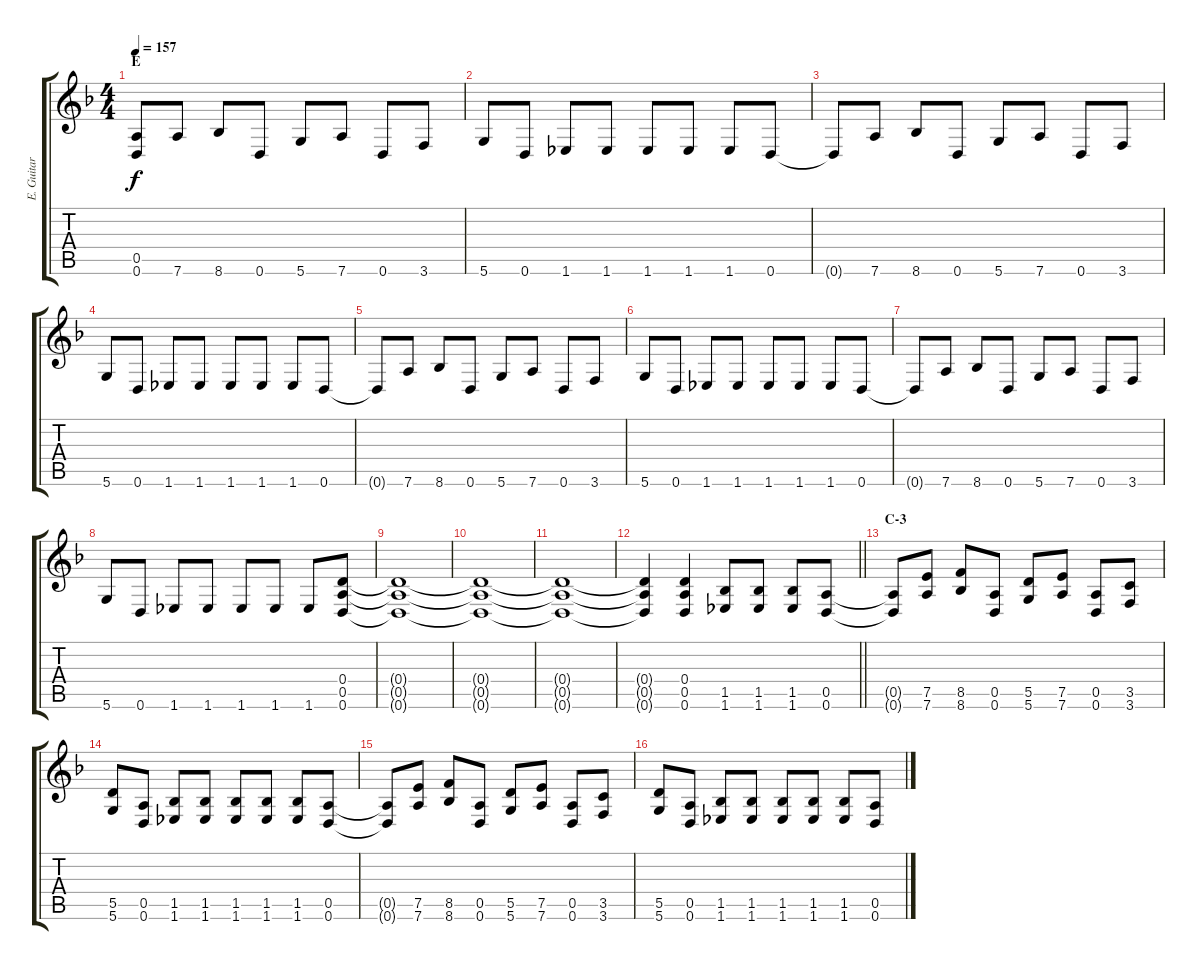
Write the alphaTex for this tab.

\track ("E. Guitar II" "E. Guitar ") {instrument overdrivenguitar}
\staff {score tabs}
\tuning (E4 B3 G3 D3 A2 D2) {hide}
\ts (4 4)
\section ("" "E")
\tempo 157
\clef g2
\ks f
(0.5{t} 0.6{t}).8{dy f} 7.6.8 8.6.8 0.6.8 5.6.8 7.6.8 0.6.8 3.6.8 |
5.6.8 0.6.8 1.6.8 1.6.8 1.6.8 1.6.8 1.6.8 0.6.8 |
0.6{t}.8 7.6.8 8.6.8 0.6.8 5.6.8 7.6.8 0.6.8 3.6.8 |
5.6.8 0.6.8 1.6.8 1.6.8 1.6.8 1.6.8 1.6.8 0.6.8 |
0.6{t}.8 7.6.8 8.6.8 0.6.8 5.6.8 7.6.8 0.6.8 3.6.8 |
5.6.8 0.6.8 1.6.8 1.6.8 1.6.8 1.6.8 1.6.8 0.6.8 |
0.6{t}.8 7.6.8 8.6.8 0.6.8 5.6.8 7.6.8 0.6.8 3.6.8 |
5.6.8 0.6.8 1.6.8 1.6.8 1.6.8 1.6.8 1.6.8 (0.4 0.5 0.6).8 |
(0.4{t} 0.5{t} 0.6{t}).1 |
(0.4{t} 0.5{t} 0.6{t}).1 |
(0.4{t} 0.5{t} 0.6{t}).1 |
\barLineRight lightlight
(0.4{t} 0.5{t} 0.6{t}).4 (0.4 0.5 0.6).4 (1.5 1.6).8 (1.5 1.6).8 (1.5 1.6).8 (0.5 0.6).8 |
\section ("" "C-3")
(0.5{t} 0.6{t}).8 (7.5 7.6).8 (8.5 8.6).8 (0.5 0.6).8 (5.5 5.6).8 (7.5 7.6).8 (0.5 0.6).8 (3.5 3.6).8 |
(5.5 5.6).8 (0.5 0.6).8 (1.5 1.6).8 (1.5 1.6).8 (1.5 1.6).8 (1.5 1.6).8 (1.5 1.6).8 (0.5 0.6).8 |
(0.5{t} 0.6{t}).8 (7.5 7.6).8 (8.5 8.6).8 (0.5 0.6).8 (5.5 5.6).8 (7.5 7.6).8 (0.5 0.6).8 (3.5 3.6).8 |
(5.5 5.6).8 (0.5 0.6).8 (1.5 1.6).8 (1.5 1.6).8 (1.5 1.6).8 (1.5 1.6).8 (1.5 1.6).8 (0.5 0.6).8
